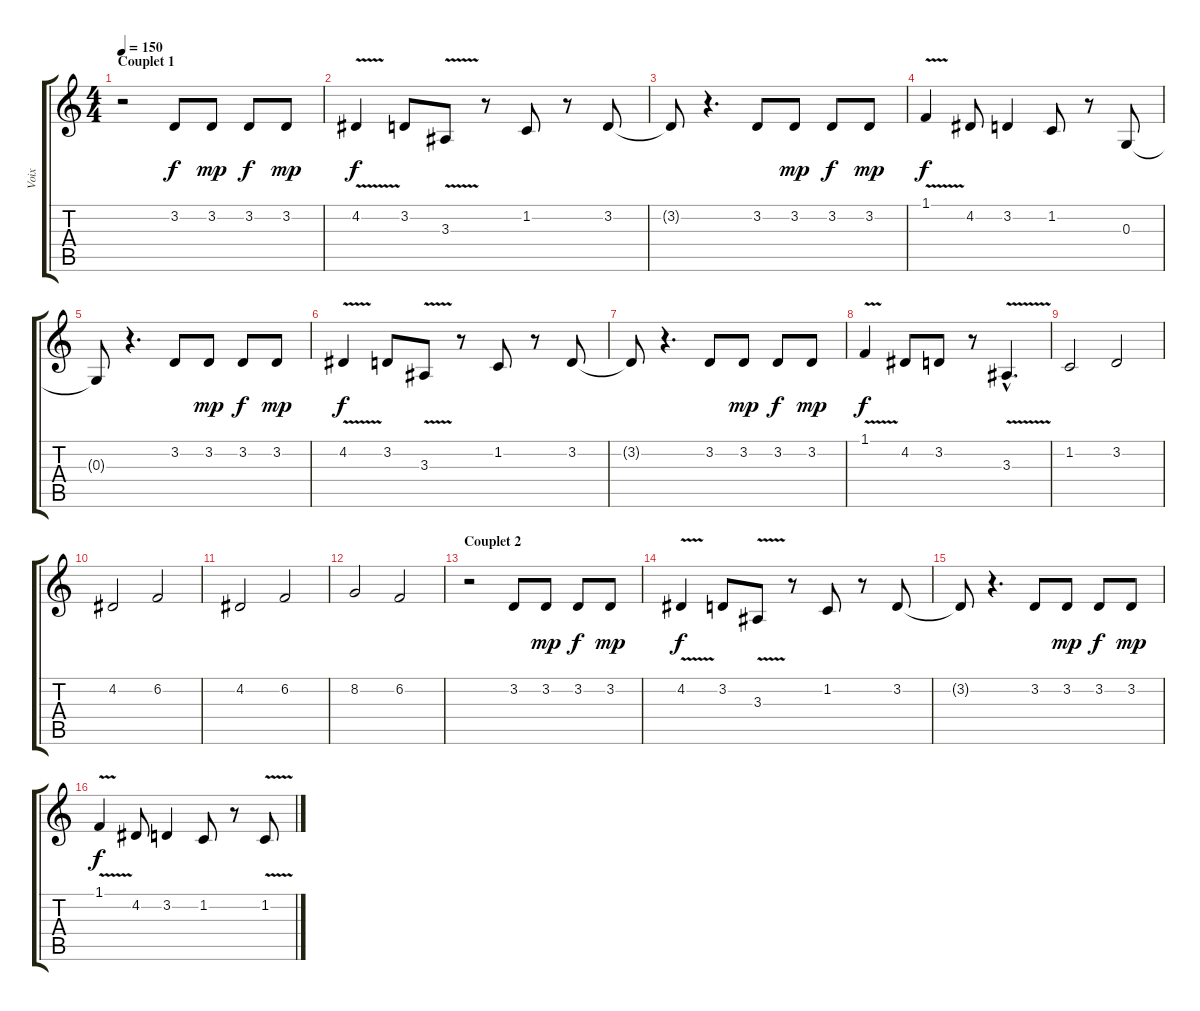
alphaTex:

\track ("Voix" "Voix") {instrument lead6voice}
\staff {score tabs}
\tuning (E4 B3 G3 D3 A2 E2) {hide}
\ts (4 4)
\section ("" "Couplet 1")
\tempo 150
\clef g2
\ks c
r.2{dy f} 3.2.8 3.2.8{dy mp} 3.2.8{dy f} 3.2.8{dy mp} |
4.2{v}.4{dy f} 3.2.8 3.3{v}.8 r.8 1.2.8 r.8 3.2.8 |
3.2{t}.8 r.4{d} 3.2.8 3.2.8{dy mp} 3.2.8{dy f} 3.2.8{dy mp} |
1.1{v}.4{dy f} 4.2.8 3.2.4 1.2.8 r.8 0.3.8 |
0.3{t}.8 r.4{d} 3.2.8 3.2.8{dy mp} 3.2.8{dy f} 3.2.8{dy mp} |
4.2{v}.4{dy f} 3.2.8 3.3{v}.8 r.8 1.2.8 r.8 3.2.8 |
3.2{t}.8 r.4{d} 3.2.8 3.2.8{dy mp} 3.2.8{dy f} 3.2.8{dy mp} |
1.1{v}.4{dy f} 4.2.8 3.2.8 r.8 3.3{v hac}.4{d} |
1.2.2 3.2.2 |
4.2.2 6.2.2 |
4.2.2 6.2.2 |
8.2.2 6.2.2 |
\section ("" "Couplet 2")
r.2 3.2.8 3.2.8{dy mp} 3.2.8{dy f} 3.2.8{dy mp} |
4.2{v}.4{dy f} 3.2.8 3.3{v}.8 r.8 1.2.8 r.8 3.2.8 |
3.2{t}.8 r.4{d} 3.2.8 3.2.8{dy mp} 3.2.8{dy f} 3.2.8{dy mp} |
1.1{v}.4{dy f} 4.2.8 3.2.4 1.2.8 r.8 1.2{v}.8
